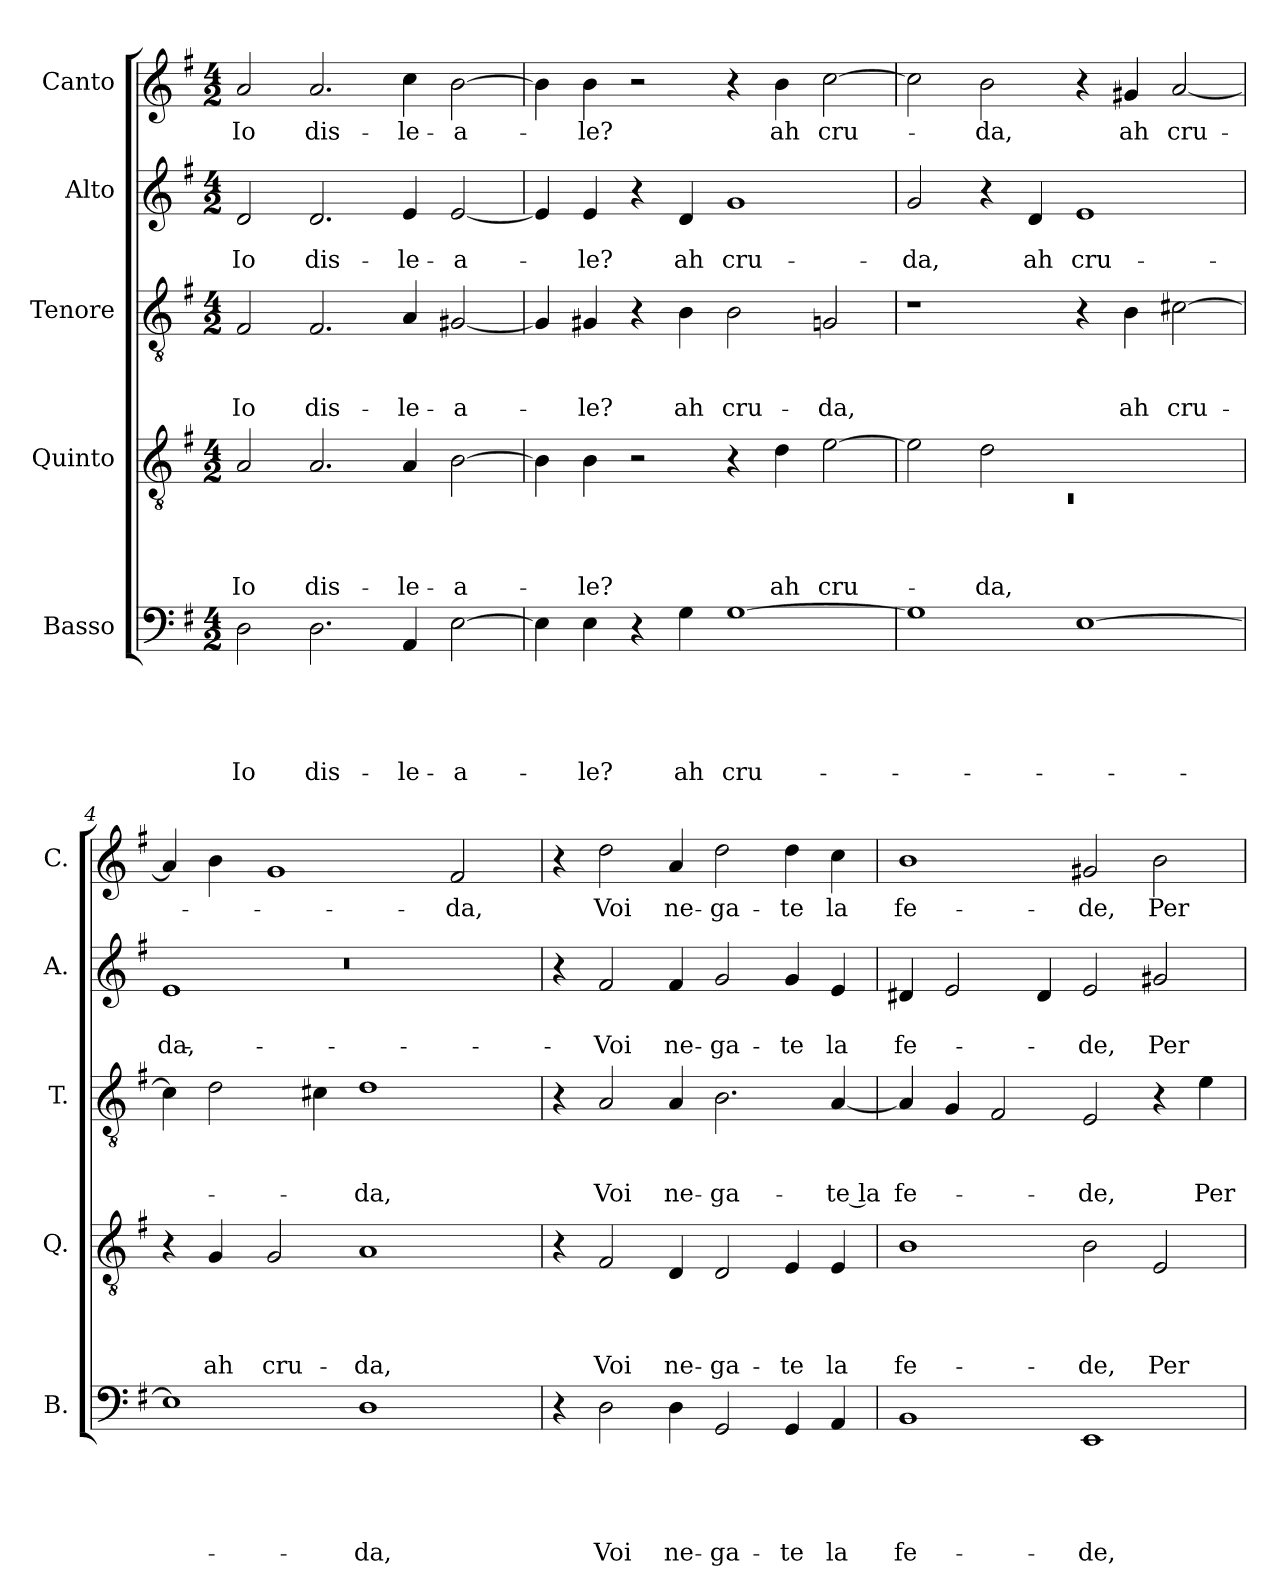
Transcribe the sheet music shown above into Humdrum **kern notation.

**kern	**text	**text	**text	**text	**text	**kern	**text	**text	**text	**text	**kern	**text	**text	**text	**kern	**text	**text	**kern	**text
*part5	*part5	*part5	*part5	*part5	*part5	*part4	*part4	*part4	*part4	*part4	*part3	*part3	*part3	*part3	*part2	*part2	*part2	*part1	*part1
*staff5	*staff5	*staff5	*staff5	*staff5	*staff5	*staff4	*staff4	*staff4	*staff4	*staff4	*staff3	*staff3	*staff3	*staff3	*staff2	*staff2	*staff2	*staff1	*staff1
*I"Basso	*	*	*	*	*	*I"Quinto	*	*	*	*	*I"Tenore	*	*	*	*I"Alto	*	*	*I"Canto	*
*I'B.	*	*	*	*	*	*I'Q.	*	*	*	*	*I'T.	*	*	*	*I'A.	*	*	*I'C.	*
*clefF4	*	*	*	*	*	*clefGv2	*	*	*	*	*clefGv2	*	*	*	*clefG2	*	*	*clefG2	*
*k[f#]	*	*	*	*	*	*k[f#]	*	*	*	*	*k[f#]	*	*	*	*k[f#]	*	*	*k[f#]	*
*G:	*	*	*	*	*	*G:	*	*	*	*	*G:	*	*	*	*G:	*	*	*G:	*
*M4/2	*	*	*	*	*	*M4/2	*	*	*	*	*M4/2	*	*	*	*M4/2	*	*	*M4/2	*
=1	=1	=1	=1	=1	=1	=1	=1	=1	=1	=1	=1	=1	=1	=1	=1	=1	=1	=1	=1
!	!	!	!	!	!LO:LY:b	!	!	!	!	!LO:LY:b	!	!	!	!LO:LY:b	!	!	!LO:LY:b	!	!LO:LY:b
2D\	.	.	.	.	Io	2A/	.	.	.	Io	2F#/	.	.	Io	2d/	.	Io	2a/	Io
!	!	!	!	!	!LO:LY:b	!	!	!	!	!LO:LY:b	!	!	!	!LO:LY:b	!	!	!LO:LY:b	!	!LO:LY:b
2.D\	.	.	.	.	dis-	2.A/	.	.	.	dis-	2.F#/	.	.	dis-	2.d/	.	dis-	2.a/	dis-
!	!	!	!	!	!LO:LY:b	!	!	!	!	!LO:LY:b	!	!	!	!LO:LY:b	!	!	!LO:LY:b	!	!LO:LY:b
4AA/	.	.	.	.	-le-	4A/	.	.	.	-le-	4A/	.	.	-le-	4e/	.	-le-	4cc\	-le-
!	!	!	!	!	!LO:LY:b	!	!	!	!	!LO:LY:b	!	!	!	!LO:LY:b	!	!	!LO:LY:b	!	!LO:LY:b
[>2E\	.	.	.	.	-a-	[>2B\	.	.	.	-a-	[<2G#X/	.	.	-a-	[<2e/	.	-a-	[>2b\	-a-
=2	=2	=2	=2	=2	=2	=2	=2	=2	=2	=2	=2	=2	=2	=2	=2	=2	=2	=2	=2
4E\]	.	.	.	.	.	4B\]	.	.	.	.	4G#/]	.	.	.	4e/]	.	.	4b\]	.
!	!	!	!	!	!LO:LY:b	!	!	!	!	!LO:LY:b	!	!	!	!LO:LY:b	!	!	!LO:LY:b	!	!LO:LY:b
4E\	.	.	.	.	-le?	4B\	.	.	.	-le?	4G#X/	.	.	-le?	4e/	.	-le?	4b\	-le?
4r	.	.	.	.	.	2r	.	.	.	.	4r	.	.	.	4r	.	.	2r	.
!	!	!	!	!	!LO:LY:b	!	!	!	!	!	!	!	!	!LO:LY:b	!	!	!LO:LY:b	!	!
4G\	.	.	.	.	ah	.	.	.	.	.	4B\	.	.	ah	4d/	.	ah	.	.
!	!	!	!	!	!LO:LY:b	!	!	!	!	!	!	!	!	!LO:LY:b	!	!	!LO:LY:b	!	!
[>1G	.	.	.	.	cru-	4r	.	.	.	.	2B\	.	.	cru-	1g	.	cru-	4r	.
!	!	!	!	!	!	!	!	!	!	!LO:LY:b	!	!	!	!	!	!	!	!	!LO:LY:b
.	.	.	.	.	.	4d\	.	.	.	ah	.	.	.	.	.	.	.	4b\	ah
!	!	!	!	!	!	!	!	!	!	!LO:LY:b	!	!	!	!LO:LY:b	!	!	!	!	!LO:LY:b
.	.	.	.	.	.	[>2e\	.	.	.	cru-	2G/	.	.	-da,	.	.	.	[>2cc\	cru-
=3	=3	=3	=3	=3	=3	=3	=3	=3	=3	=3	=3	=3	=3	=3	=3	=3	=3	=3	=3
*	*	*	*	*	*	*^	*	*	*	*	*	*	*	*	*	*	*	*	*
!	!	!	!	!	!	!	!LO:N:vis=1	!	!	!	!	!	!	!	!	!	!	!LO:LY:b	!	!
1G]	.	.	.	.	.	2e\]	0rC	.	.	.	.	1r	.	.	.	2g/	.	-da,	2cc\]	.
!	!	!	!	!	!	!	!	!	!	!	!LO:LY:b	!	!	!	!	!	!	!	!	!LO:LY:b
.	.	.	.	.	.	2d\	.	.	.	.	-da,	.	.	.	.	4r	.	.	2b\	-da,
!	!	!	!	!	!	!	!	!	!	!	!	!	!	!	!	!	!	!LO:LY:b	!	!
.	.	.	.	.	.	.	.	.	.	.	.	.	.	.	.	4d/	.	ah	.	.
!	!	!	!	!	!	!	!	!	!	!	!	!	!	!	!	!	!	!LO:LY:b	!	!
[<1E	.	.	.	.	.	1ryy	.	.	.	.	.	4r	.	.	.	1e	.	cru-	4r	.
!	!	!	!	!	!	!	!	!	!	!	!	!	!	!	!LO:LY:b	!	!	!	!	!LO:LY:b
.	.	.	.	.	.	.	.	.	.	.	.	4B\	.	.	ah	.	.	.	4g#X/	ah
!	!	!	!	!	!	!	!	!	!	!	!	!	!	!	!LO:LY:b	!	!	!	!	!LO:LY:b
.	.	.	.	.	.	.	.	.	.	.	.	[<2c#X\	.	.	cru-	.	.	.	[<2a/	cru-
*	*	*	*	*	*	*v	*v	*	*	*	*	*	*	*	*	*	*	*	*	*
!!LO:LB:g=z
=4	=4	=4	=4	=4	=4	=4	=4	=4	=4	=4	=4	=4	=4	=4	=4	=4	=4	=4	=4
*	*	*	*	*	*	*	*	*	*	*	*	*	*	*	*^	*	*	*	*
*	*	*	*	*	*	*	*	*	*	*	*	*	*	*	*	*^	*	*	*	*
!	!	!	!	!	!	!	!	!	!	!	!	!	!	!	!	!	!LO:N:vis=1	!	!LO:LY:b	!	!
1E]	.	.	.	.	.	4r	.	.	.	.	4c#i\]	.	.	.	4ryy	1e	0r	.	-da,	4a/]	.
!	!	!	!	!	!	!	!	!	!	!LO:LY:b	!	!	!	!	!	!	!	!	!	!	!
.	.	.	.	.	.	4G/	.	.	.	ah	2d\	.	.	.	16ryy	.	.	.	.	4b\	.
.	.	.	.	.	.	.	.	.	.	.	.	.	.	.	1ryy	.	.	.	.	.	.
!	!	!	!	!	!	!	!	!	!	!LO:LY:b	!	!	!	!	!	!	!	!	!	!	!
.	.	.	.	.	.	2G/	.	.	.	cru-	.	.	.	.	.	.	.	.	.	1g	.
.	.	.	.	.	.	.	.	.	.	.	4c#X\	.	.	.	.	.	.	.	.	.	.
!	!	!	!	!	!LO:LY:b	!	!	!	!	!LO:LY:b	!	!	!	!LO:LY:b	!	!	!	!	!	!	!
1D	.	.	.	.	-da,	1A	.	.	.	-da,	1d	.	.	-da,	.	1ryy	.	.	.	.	.
.	.	.	.	.	.	.	.	.	.	.	.	.	.	.	2ryy	.	.	.	.	.	.
!	!	!	!	!	!	!	!	!	!	!	!	!	!	!	!	!	!	!	!	!	!LO:LY:b
.	.	.	.	.	.	.	.	.	.	.	.	.	.	.	.	.	.	.	.	2f#/	-da,
.	.	.	.	.	.	.	.	.	.	.	.	.	.	.	8.ryy	.	.	.	.	.	.
*	*	*	*	*	*	*	*	*	*	*	*	*	*	*	*v	*v	*v	*	*	*	*
=5	=5	=5	=5	=5	=5	=5	=5	=5	=5	=5	=5	=5	=5	=5	=5	=5	=5	=5	=5
4r	.	.	.	.	.	4r	.	.	.	.	4r	.	.	.	4r	.	.	4r	.
!	!	!	!	!	!LO:LY:b	!	!	!	!	!LO:LY:b	!	!	!	!LO:LY:b	!	!	!LO:LY:b	!	!LO:LY:b
2D\	.	.	.	.	Voi	2F#/	.	.	.	Voi	2A/	.	.	Voi	2f#/	.	Voi	2dd\	Voi
!	!	!	!	!	!LO:LY:b	!	!	!	!	!LO:LY:b	!	!	!	!LO:LY:b	!	!	!LO:LY:b	!	!LO:LY:b
4D\	.	.	.	.	ne-	4D/	.	.	.	ne-	4A/	.	.	ne-	4f#/	.	ne-	4a/	ne-
!	!	!	!	!	!LO:LY:b	!	!	!	!	!LO:LY:b	!	!	!	!LO:LY:b	!	!	!LO:LY:b	!	!LO:LY:b
2GG/	.	.	.	.	-ga-	2D/	.	.	.	-ga-	2.B\	.	.	-ga-	2g/	.	-ga-	2dd\	-ga-
!	!	!	!	!	!LO:LY:b	!	!	!	!	!LO:LY:b	!	!	!	!	!	!	!LO:LY:b	!	!LO:LY:b
4GG/	.	.	.	.	-te	4E/	.	.	.	-te	.	.	.	.	4g/	.	-te	4dd\	-te
!	!	!	!	!	!LO:LY:b	!	!	!	!	!LO:LY:b	!	!	!	!LO:LY:b:rj	!	!	!LO:LY:b	!	!LO:LY:b
4AA/	.	.	.	.	la	4E/	.	.	.	la	[<4A/	.	.	-te la	4e/	.	la	4cc\	la
=6	=6	=6	=6	=6	=6	=6	=6	=6	=6	=6	=6	=6	=6	=6	=6	=6	=6	=6	=6
!	!	!	!	!	!LO:LY:b	!	!	!	!	!LO:LY:b	!	!	!	!LO:LY:b	!	!	!LO:LY:b	!	!LO:LY:b
1BB	.	.	.	.	fe-	1B	.	.	.	fe-	4A/]	.	.	fe-	4d#X/	.	fe-	1b	fe-
.	.	.	.	.	.	.	.	.	.	.	4G/	.	.	.	2e/	.	.	.	.
.	.	.	.	.	.	.	.	.	.	.	2F#/	.	.	.	.	.	.	.	.
.	.	.	.	.	.	.	.	.	.	.	.	.	.	.	4d#/	.	.	.	.
!	!	!	!	!	!LO:LY:b	!	!	!	!	!LO:LY:b	!	!	!	!LO:LY:b	!	!	!LO:LY:b	!	!LO:LY:b
1EE	.	.	.	.	-de,	2B\	.	.	.	-de,	2E/	.	.	-de,	2e/	.	-de,	2g#X/	-de,
!	!	!	!	!	!	!	!	!	!	!LO:LY:b	!	!	!	!	!	!	!LO:LY:b	!	!LO:LY:b
.	.	.	.	.	.	2E/	.	.	.	Per	4r	.	.	.	2g#X/	.	Per	2b\	Per
!	!	!	!	!	!	!	!	!	!	!	!	!	!	!LO:LY:b	!	!	!	!	!
.	.	.	.	.	.	.	.	.	.	.	4e\	.	.	Per	.	.	.	.	.
=	=	=	=	=	=	=	=	=	=	=	=	=	=	=	=	=	=	=	=
*-	*-	*-	*-	*-	*-	*-	*-	*-	*-	*-	*-	*-	*-	*-	*-	*-	*-	*-	*-
